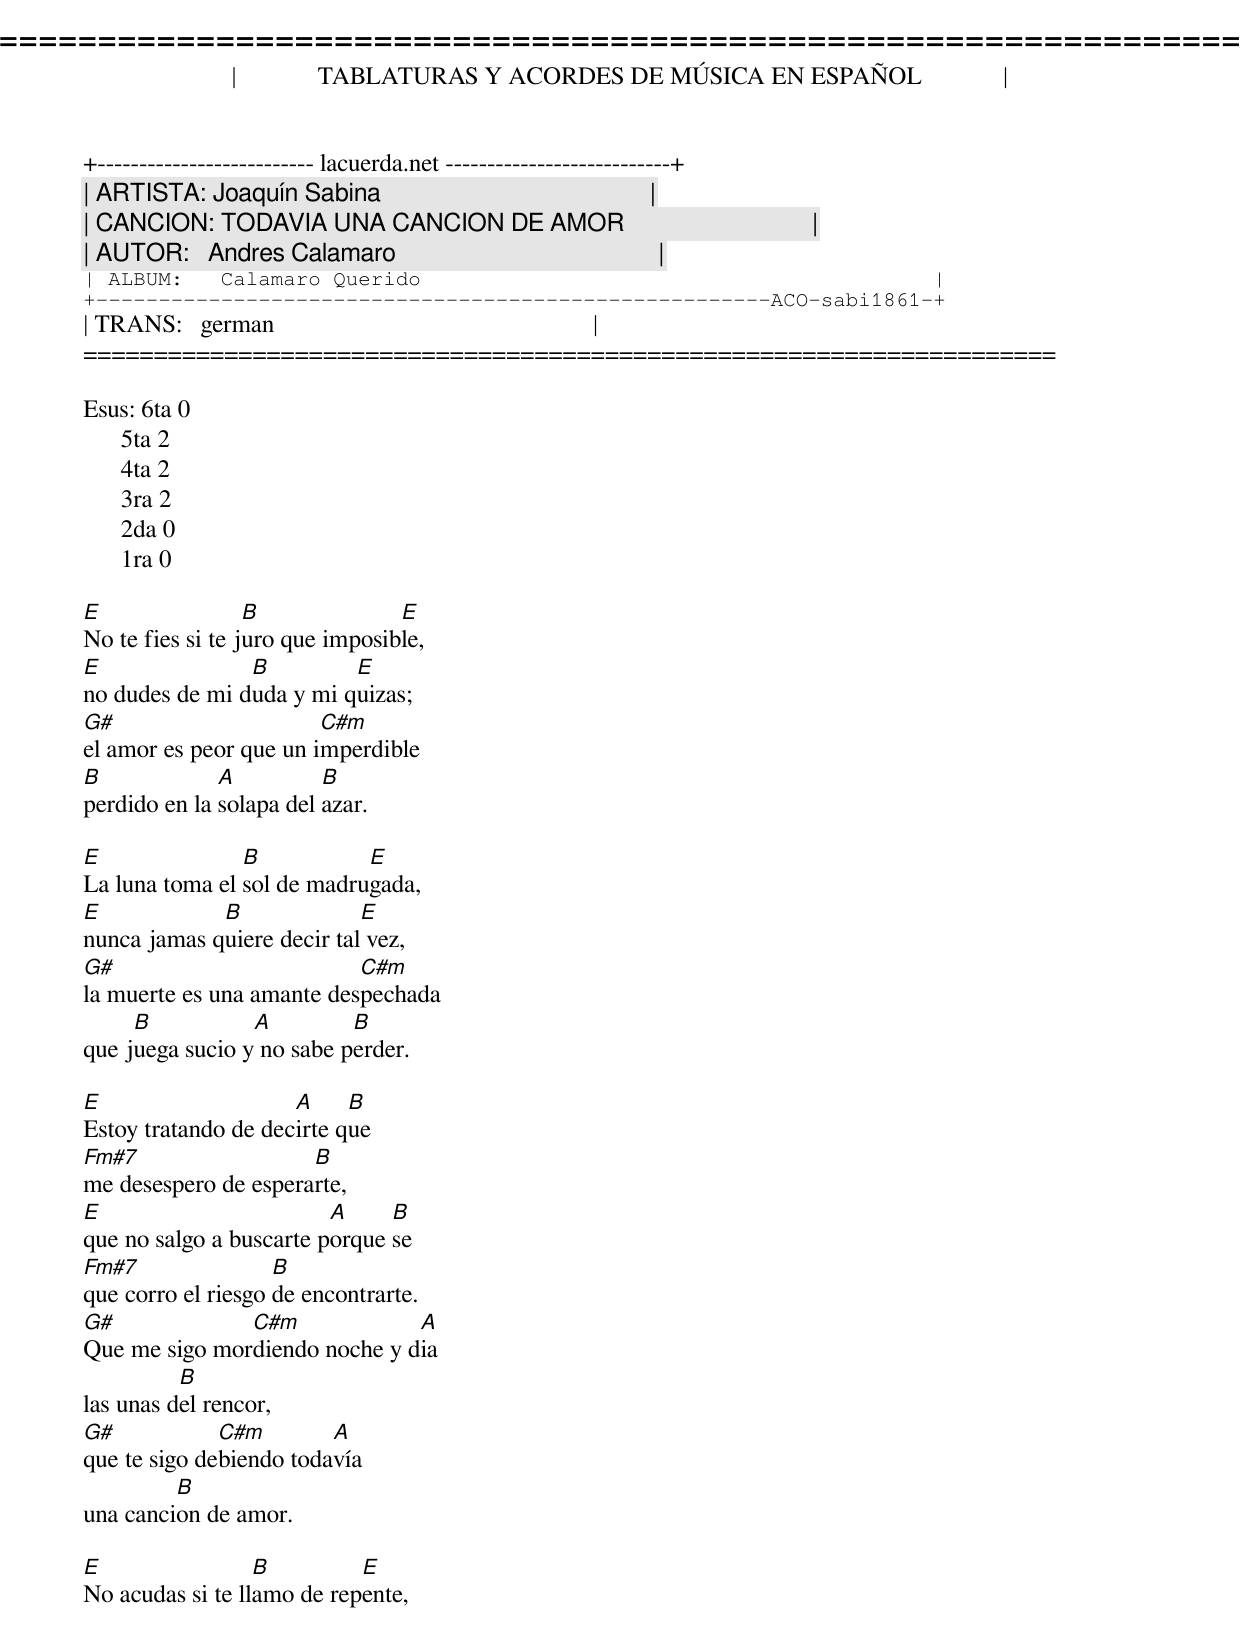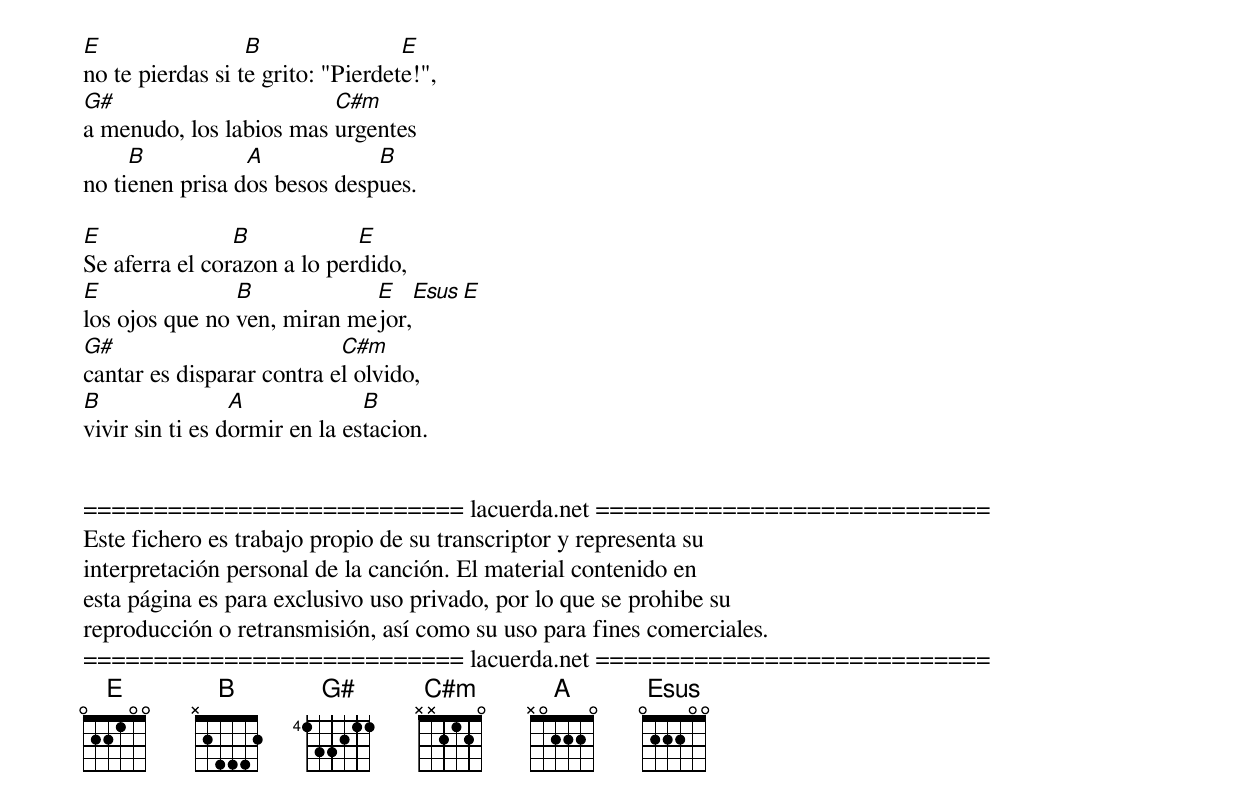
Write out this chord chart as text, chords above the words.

=====================================================================
|             TABLATURAS Y ACORDES DE MÚSICA EN ESPAÑOL             |
+-------------------------- lacuerda.net ---------------------------+
| ARTISTA: Joaquín Sabina                                           |
| CANCION: TODAVIA UNA CANCION DE AMOR                              |
| AUTOR:   Andres Calamaro                                          |
| ALBUM:   Calamaro Querido                                         |
+------------------------------------------------------ACO-sabi1861-+
| TRANS:   german                                                   |
=====================================================================

Esus: 6ta 0
      5ta 2
      4ta 2
      3ra 2
      2da 0
      1ra 0

E                 B              E
No te fies si te juro que imposible,
E               B         E
no dudes de mi duda y mi quizas;
G#                      C#m
el amor es peor que un imperdible
B             A          B
perdido en la solapa del azar.

E               B           E
La luna toma el sol de madrugada,
E            B              E
nunca jamas quiere decir tal vez,
G#                         C#m
la muerte es una amante despechada
     B           A         B
que juega sucio y no sabe perder.

E                    A     B
Estoy tratando de decirte que
Fm#7                  B
me desespero de esperarte,
E                        A     B
que no salgo a buscarte porque se
Fm#7                B
que corro el riesgo de encontrarte.
G#             C#m             A
Que me sigo mordiendo noche y dia
          B
las unas del rencor,
G#            C#m        A
que te sigo debiendo todavía
         B
una cancion de amor.

E                 B         E
No acudas si te llamo de repente,
E                 B                E
no te pierdas si te grito: "Pierdete!",
G#                       C#m
a menudo, los labios mas urgentes
     B           A            B
no tienen prisa dos besos despues.

E               B            E
Se aferra el corazon a lo perdido,
E               B            E   Esus E
los ojos que no ven, miran mejor,
G#                         C#m
cantar es disparar contra el olvido,
B                A             B
vivir sin ti es dormir en la estacion.


=========================== lacuerda.net ============================
Este fichero es trabajo propio de su transcriptor y representa su
interpretación personal de la canción. El material contenido en
esta página es para exclusivo uso privado, por lo que se prohibe su
reproducción o retransmisión, así como su uso para fines comerciales.
=========================== lacuerda.net ============================
